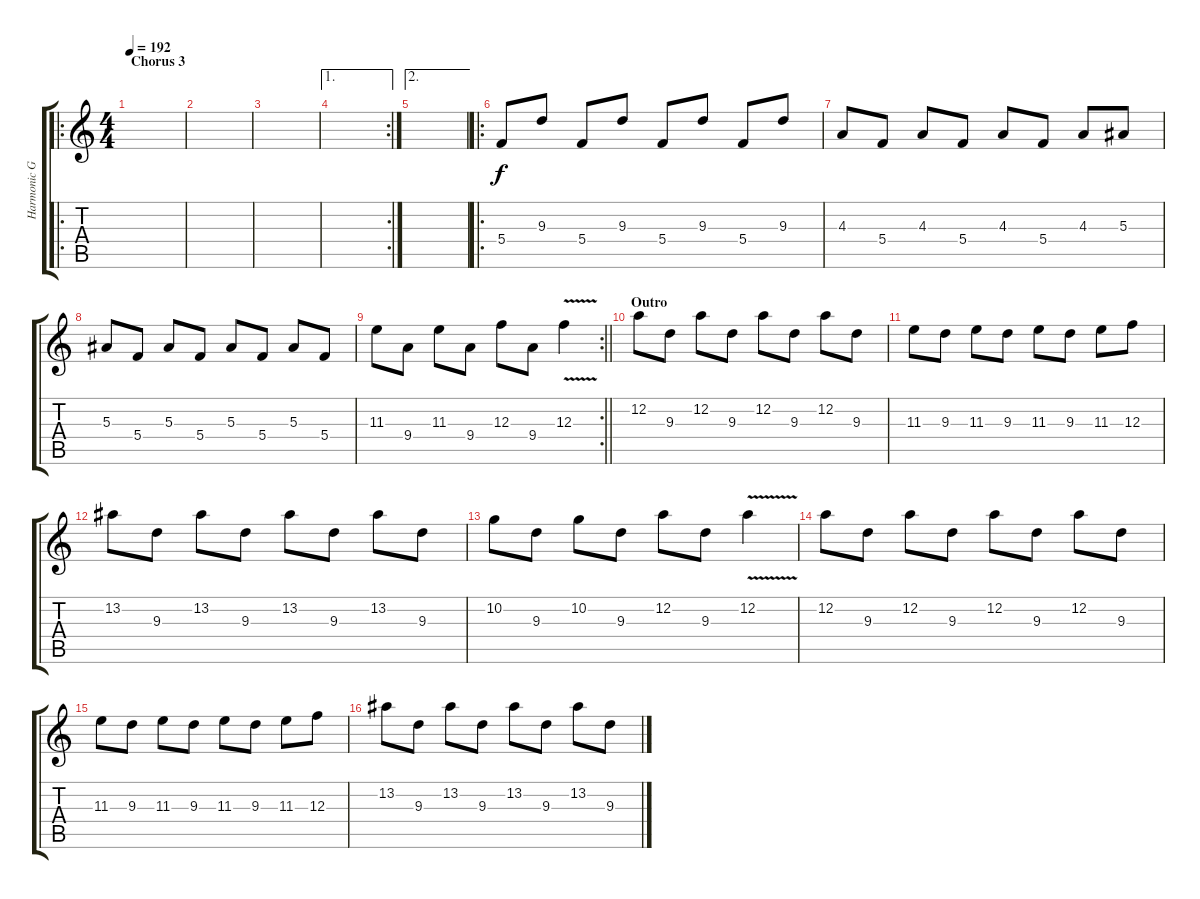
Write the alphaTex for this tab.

\track ("Harmonic Guitar" "Harmonic G") {instrument acousticguitarsteel}
\staff {score tabs}
\tuning (D4 A3 F3 C3 G2 D2) {hide}
\ro
\ts (4 4)
\section ("" "Chorus 3")
\tempo 192
\clef g2
\ks c
|
|
|
\ae 1
\rc 2
|
\ae 2
|
\ro
5.4.8{instrument overdrivenguitar} 9.3.8 5.4.8 9.3.8 5.4.8 9.3.8 5.4.8 9.3.8 |
4.3.8 5.4.8 4.3.8 5.4.8 4.3.8 5.4.8 4.3.8 5.3.8 |
5.3.8 5.4.8 5.3.8 5.4.8 5.3.8 5.4.8 5.3.8 5.4.8 |
\rc 2
\barLineRight lightlight
11.3.8 9.4.8 11.3.8 9.4.8 12.3.8 9.4.8 12.3{v}.4 |
\section ("" "Outro")
12.2.8 9.3.8 12.2.8 9.3.8 12.2.8 9.3.8 12.2.8 9.3.8 |
11.3.8 9.3.8 11.3.8 9.3.8 11.3.8 9.3.8 11.3.8 12.3.8 |
13.2.8 9.3.8 13.2.8 9.3.8 13.2.8 9.3.8 13.2.8 9.3.8 |
10.2.8 9.3.8 10.2.8 9.3.8 12.2.8 9.3.8 12.2{v}.4 |
12.2.8 9.3.8 12.2.8 9.3.8 12.2.8 9.3.8 12.2.8 9.3.8 |
11.3.8 9.3.8 11.3.8 9.3.8 11.3.8 9.3.8 11.3.8 12.3.8 |
13.2.8 9.3.8 13.2.8 9.3.8 13.2.8 9.3.8 13.2.8 9.3.8
